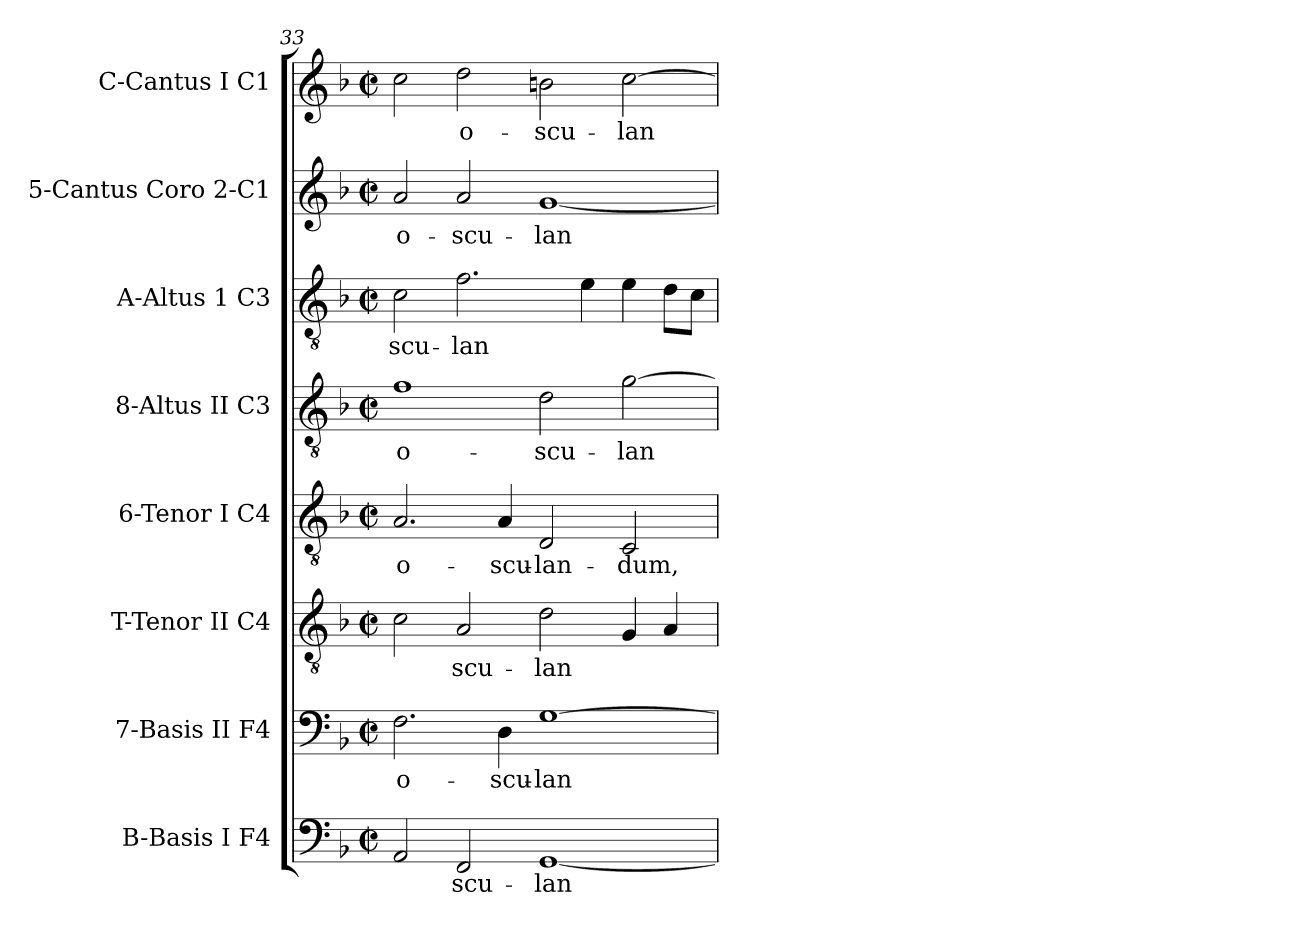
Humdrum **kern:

**kern	**text	**kern	**text	**kern	**text	**kern	**text	**kern	**text	**kern	**text	**kern	**text	**kern	**text
*part8	*part8	*part7	*part7	*part6	*part6	*part5	*part5	*part4	*part4	*part3	*part3	*part2	*part2	*part1	*part1
*staff8	*staff8	*staff7	*staff7	*staff6	*staff6	*staff5	*staff5	*staff4	*staff4	*staff3	*staff3	*staff2	*staff2	*staff1	*staff1
*I"B-Basis I  F4	*	*I"7-Basis II  F4	*	*I"T-Tenor II  C4	*	*I"6-Tenor I  C4	*	*I"8-Altus II  C3	*	*I"A-Altus 1  C3	*	*I"5-Cantus  Coro 2-C1	*	*I"C-Cantus I  C1	*
*I'B	*	*	*	*I'T	*	*	*	*	*	*I'A	*	*	*	*I'C	*
*clefF4	*	*clefF4	*	*clefGv2	*	*clefGv2	*	*clefGv2	*	*clefGv2	*	*clefG2	*	*clefG2	*
*k[b-]	*	*k[b-]	*	*k[b-]	*	*k[b-]	*	*k[b-]	*	*k[b-]	*	*k[b-]	*	*k[b-]	*
*F:	*	*F:	*	*F:	*	*F:	*	*F:	*	*F:	*	*F:	*	*F:	*
*M2/2	*	*M2/2	*	*M2/2	*	*M2/2	*	*M2/2	*	*M2/2	*	*M2/2	*	*M2/2	*
*met(c|)	*	*met(c|)	*	*met(c|)	*	*met(c|)	*	*met(c|)	*	*met(c|)	*	*met(c|)	*	*met(c|)	*
=33	=33	=33	=33	=33	=33	=33	=33	=33	=33	=33	=33	=33	=33	=33	=33
!	!LO:LY:b:cj	!	!LO:LY:b:cj	!	!LO:LY:b:cj	!	!LO:LY:b:cj	!	!LO:LY:b:cj	!	!LO:LY:b:cj	!	!LO:LY:b:cj	!	!LO:LY:b:cj
2AA/	--	2.F\	o-	2c\	--	2.A/	o-	1f	o-	2c\	scu-	2a/	o-	2cc\	.
!	!LO:LY:b:cj	!	!	!	!LO:LY:b:cj	!	!	!	!	!	!LO:LY:b:cj	!	!LO:LY:b:cj	!	!LO:LY:b:cj
2FF/	-scu-	.	.	2A/	-scu-	.	.	.	.	2.f\	-lan-	2a/	-scu-	2dd\	o-
!	!	!	!LO:LY:b:cj	!	!	!	!LO:LY:b:cj	!	!	!	!	!	!	!	!
.	.	4D\	-scu-	.	.	4A/	-scu-	.	.	.	.	.	.	.	.
!	!LO:LY:b:cj	!	!LO:LY:b:cj	!	!LO:LY:b:cj	!	!LO:LY:b:cj	!	!LO:LY:b:cj	!	!	!	!LO:LY:b:cj	!	!LO:LY:b:cj
[<1GG	-lan-	[>1G	-lan-	2d\	-lan-	2D/	-lan-	2d\	-scu-	.	.	[<1g	-lan-	2bn\	-scu-
!	!	!	!	!	!	!	!	!	!	!	!LO:LY:b:cj	!	!	!	!
.	.	.	.	.	.	.	.	.	.	4e\	--	.	.	.	.
!	!	!	!	!	!LO:LY:b:cj	!	!LO:LY:b:cj	!	!LO:LY:b:cj	!	!LO:LY:b:cj	!	!	!	!LO:LY:b:cj
.	.	.	.	4G/	--	2C/	-dum,	[>2g\	-lan-	4e\	--	.	.	[>2cc\	-lan-
!	!	!	!	!	!LO:LY:b:cj	!	!	!	!	!	!LO:LY:b:cj	!	!	!	!
.	.	.	.	4A/	--	.	.	.	.	8d\L	--	.	.	.	.
!	!	!	!	!	!	!	!	!	!	!	!LO:LY:b:cj	!	!	!	!
.	.	.	.	.	.	.	.	.	.	8c\J	--	.	.	.	.
=	=	=	=	=	=	=	=	=	=	=	=	=	=	=	=
*-	*-	*-	*-	*-	*-	*-	*-	*-	*-	*-	*-	*-	*-	*-	*-
